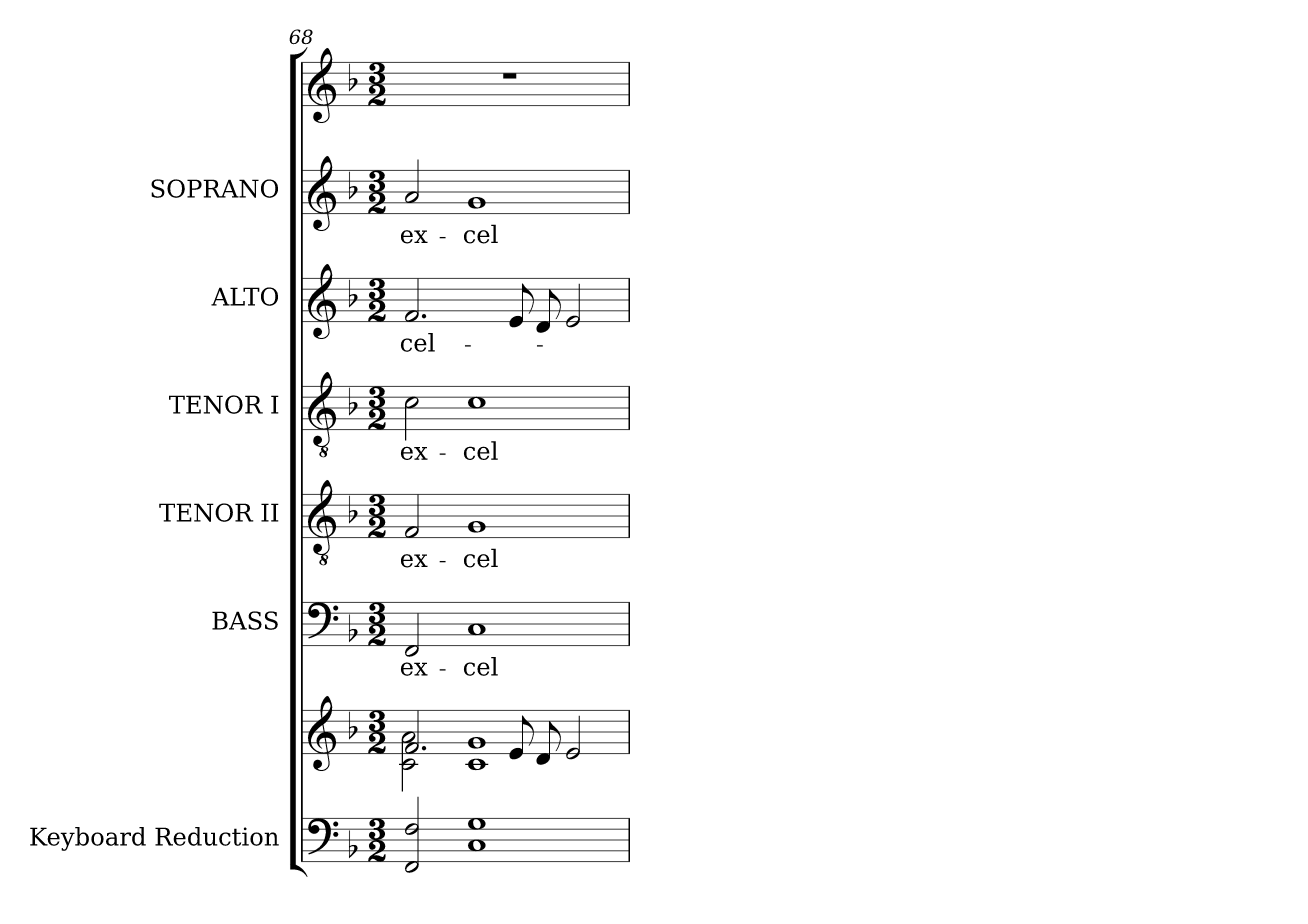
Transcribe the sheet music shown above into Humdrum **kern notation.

**kern	**kern	**kern	**text	**kern	**text	**kern	**text	**kern	**text	**kern	**text	**kern
*part7	*part7	*part6	*part6	*part5	*part5	*part4	*part4	*part3	*part3	*part2	*part2	*part1
*staff8	*staff7	*staff6	*staff6	*staff5	*staff5	*staff4	*staff4	*staff3	*staff3	*staff2	*staff2	*staff1
*I"Keyboard Reduction	*	*I"BASS	*	*I"TENOR II	*	*I"TENOR I	*	*I"ALTO	*	*I"SOPRANO	*	*
*I'Reduc.	*	*I'B.	*	*I'T. II	*	*I'T. I	*	*I'A.	*	*I'S.	*	*
*clefF4	*clefG2	*clefF4	*	*clefGv2	*	*clefGv2	*	*clefG2	*	*clefG2	*	*clefG2
*	*	*	*	*ITrd7c12	*	*ITrd7c12	*	*	*	*	*	*
*k[b-]	*k[b-]	*k[b-]	*	*k[b-]	*	*k[b-]	*	*k[b-]	*	*k[b-]	*	*k[b-]
*F:	*F:	*F:	*	*F:	*	*F:	*	*F:	*	*F:	*	*F:
*M3/2	*M3/2	*M3/2	*	*M3/2	*	*M3/2	*	*M3/2	*	*M3/2	*	*M3/2
=68	=68	=68	=68	=68	=68	=68	=68	=68	=68	=68	=68	=68
*	*^	*	*	*	*	*	*	*	*	*	*	*
!	!	!	!	!LO:LY:b:color=#000000	!	!	!	!	!	!	!	!	!
!	!	!	!	!	!	!LO:LY:b:color=#000000	!	!	!	!	!	!	!
!	!	!	!	!	!	!	!	!LO:LY:b:color=#000000	!	!	!	!	!
!	!	!	!	!	!	!	!	!	!	!LO:LY:b:color=#000000	!	!	!
!	!	!	!	!	!	!	!	!	!	!	!	!LO:LY:b:color=#000000	!LO:N:vis=1
2FFi/ 2Fi	2.fi/	2ci\ 2ai	2FFi/	ex-	2FFi/	ex-	2Ci\	ex-	2.fi/	-cel-	2ai/	ex-	1.r
!	!	!	!	!LO:LY:b:color=#000000	!	!	!	!	!	!	!	!	!
!	!	!	!	!	!	!LO:LY:b:color=#000000	!	!	!	!	!	!	!
!	!	!	!	!	!	!	!	!LO:LY:b:color=#000000	!	!	!	!	!
!	!	!	!	!	!	!	!	!	!	!	!	!LO:LY:b:color=#000000	!
1Ci 1Gi	.	1ci 1gi	1Ci	-cel-	1GGi	-cel-	1Ci	-cel-	.	.	1gi	-cel-	.
.	8ei/	.	.	.	.	.	.	.	8ei/	.	.	.	.
.	8di/	.	.	.	.	.	.	.	8di/	.	.	.	.
.	2ei/	.	.	.	.	.	.	.	2ei/	.	.	.	.
*	*v	*v	*	*	*	*	*	*	*	*	*	*	*
=	=	=	=	=	=	=	=	=	=	=	=	=
*-	*-	*-	*-	*-	*-	*-	*-	*-	*-	*-	*-	*-
